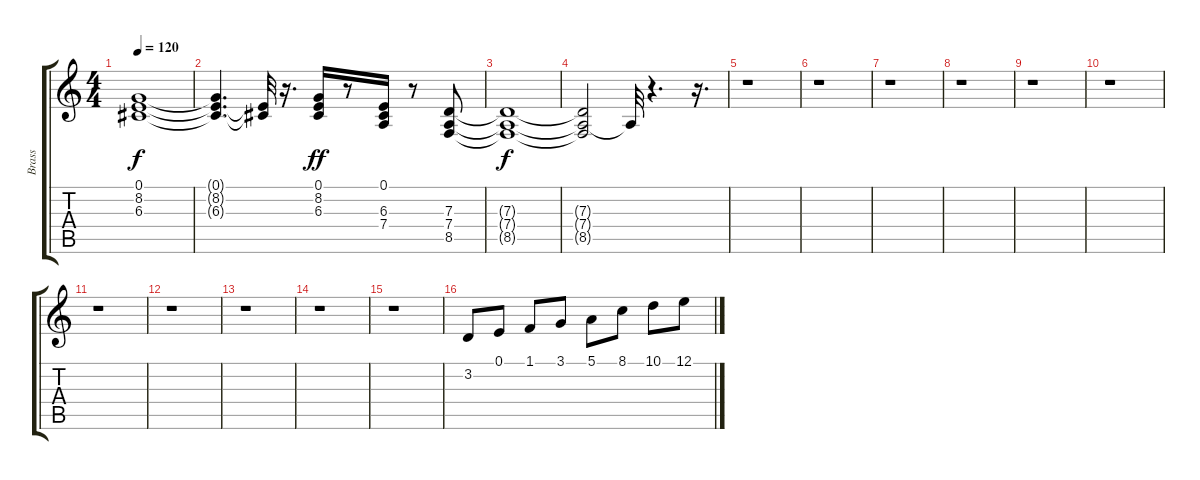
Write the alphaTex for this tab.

\track ("Brass               " "Brass     ") {instrument synthbrass1}
\staff {score tabs}
\tuning (E4 B3 G3 D3 A2 E2) {hide}
\ts (4 4)
\tempo 120
\clef g2
\ks c
(0.1{t} 8.2{t} 6.3{t}).1{dy f} |
(0.1{t} 8.2{t} 6.3{t}).4{d} (0.1{t} 6.3{t}).32 r.16{d} (0.1 8.2 6.3).16{dy ff} r.8 (0.1 6.3 7.4).16 r.8 (7.3 7.4 8.5).8 |
(7.3{t} 7.4{t} 8.5{t}).1{dy f} |
(7.3{t} 7.4{t} 8.5{t}).2 7.4{t}.32 r.4{d} r.16{d} |
r.1 |
r.1 |
r.1 |
r.1 |
r.1 |
r.1 |
r.1 |
r.1 |
r.1 |
r.1 |
r.1 |
3.2.8{instrument fx5brightness} 0.1.8 1.1.8 3.1.8 5.1.8 8.1.8 10.1.8 12.1.8
